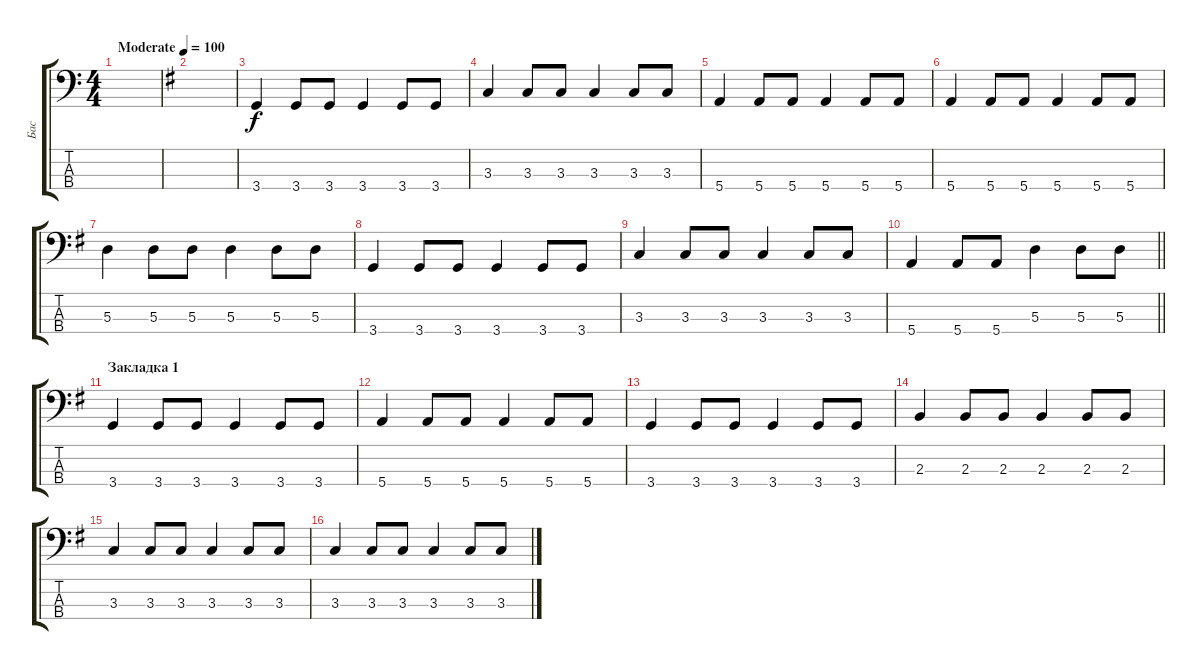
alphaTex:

\track ("Бас" "Бас") {instrument electricbassfinger}
\staff {score tabs}
\tuning (G2 D2 A1 E1) {hide}
\ts (4 4)
\tempo (100 "Moderate")
\clef f4
\ks c
|
\ks g
|
3.4.4 3.4.8 3.4.8 3.4.4 3.4.8 3.4.8 |
3.3.4 3.3.8 3.3.8 3.3.4 3.3.8 3.3.8 |
5.4.4 5.4.8 5.4.8 5.4.4 5.4.8 5.4.8 |
5.4.4 5.4.8 5.4.8 5.4.4 5.4.8 5.4.8 |
5.3.4 5.3.8 5.3.8 5.3.4 5.3.8 5.3.8 |
3.4.4 3.4.8 3.4.8 3.4.4 3.4.8 3.4.8 |
3.3.4 3.3.8 3.3.8 3.3.4 3.3.8 3.3.8 |
\barLineRight lightlight
5.4.4 5.4.8 5.4.8 5.3.4 5.3.8 5.3.8 |
\section ("" "Закладка 1")
3.4.4 3.4.8 3.4.8 3.4.4 3.4.8 3.4.8 |
5.4.4 5.4.8 5.4.8 5.4.4 5.4.8 5.4.8 |
3.4.4 3.4.8 3.4.8 3.4.4 3.4.8 3.4.8 |
2.3.4 2.3.8 2.3.8 2.3.4 2.3.8 2.3.8 |
3.3.4 3.3.8 3.3.8 3.3.4 3.3.8 3.3.8 |
3.3.4 3.3.8 3.3.8 3.3.4 3.3.8 3.3.8
